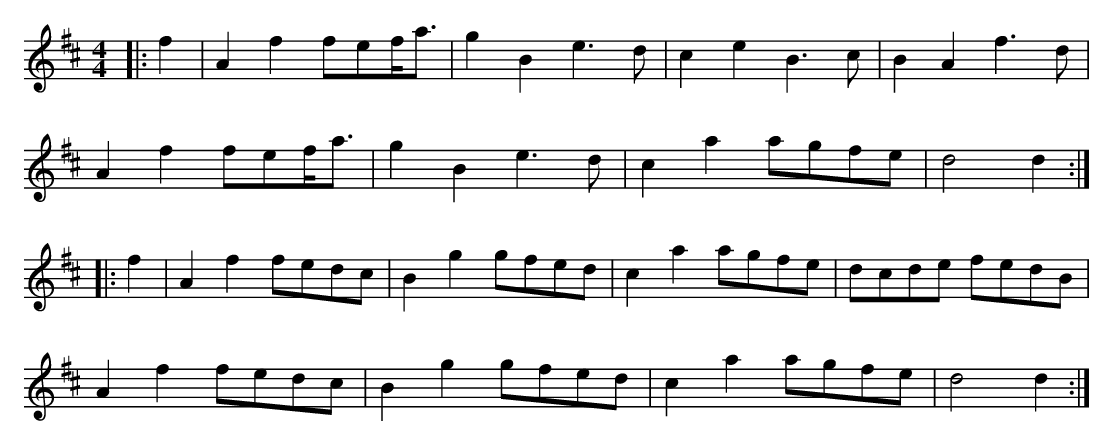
X:1
M:4/4
K:D
|:f2|A2 f2 fef<a|g2 B2 e3 d|c2 e2 B3 c|B2 A2 f3 d|
A2 f2 fef<a|g2 B2 e3 d|c2 a2 agfe|d4 d2:|
|:f2|A2 f2 fedc|B2 g2 gfed|c2 a2 agfe|dcde fedB|
A2 f2 fedc|B2 g2 gfed|c2 a2 agfe|d4 d2:|
